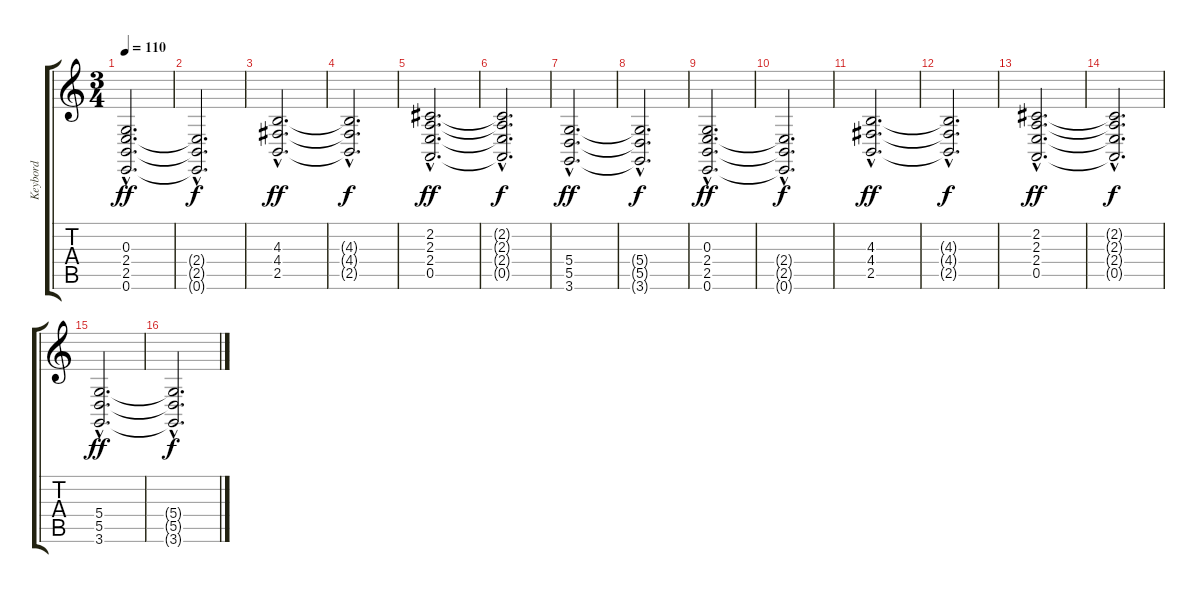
\track ("Keybord" "Keybord") {instrument synthstrings1}
\staff {score tabs}
\tuning (E4 B3 G3 D3 A2 E2) {hide}
\ts (3 4)
\tempo 110
\clef g2
\ks c
(0.3{hac} 2.4{hac} 2.5{hac} 0.6{hac}).2{d dy ff} |
(2.4{hac t} 2.5{hac t} 0.6{hac t}).2{d dy f} |
(4.3{hac} 4.4{hac} 2.5{hac}).2{d dy ff} |
(4.3{hac t} 4.4{hac t} 2.5{hac t}).2{d dy f} |
(2.2{hac} 2.3{hac} 2.4{hac} 0.5{hac}).2{d dy ff} |
(2.2{hac t} 2.3{hac t} 2.4{hac t} 0.5{hac t}).2{d dy f} |
(5.4{hac} 5.5{hac} 3.6{hac}).2{d dy ff} |
(5.4{hac t} 5.5{hac t} 3.6{hac t}).2{d dy f} |
(0.3{hac} 2.4{hac} 2.5{hac} 0.6{hac}).2{d dy ff} |
(2.4{hac t} 2.5{hac t} 0.6{hac t}).2{d dy f} |
(4.3{hac} 4.4{hac} 2.5{hac}).2{d dy ff} |
(4.3{hac t} 4.4{hac t} 2.5{hac t}).2{d dy f} |
(2.2{hac} 2.3{hac} 2.4{hac} 0.5{hac}).2{d dy ff} |
(2.2{hac t} 2.3{hac t} 2.4{hac t} 0.5{hac t}).2{d dy f} |
(5.4{hac} 5.5{hac} 3.6{hac}).2{d dy ff} |
(5.4{hac t} 5.5{hac t} 3.6{hac t}).2{d dy f}
